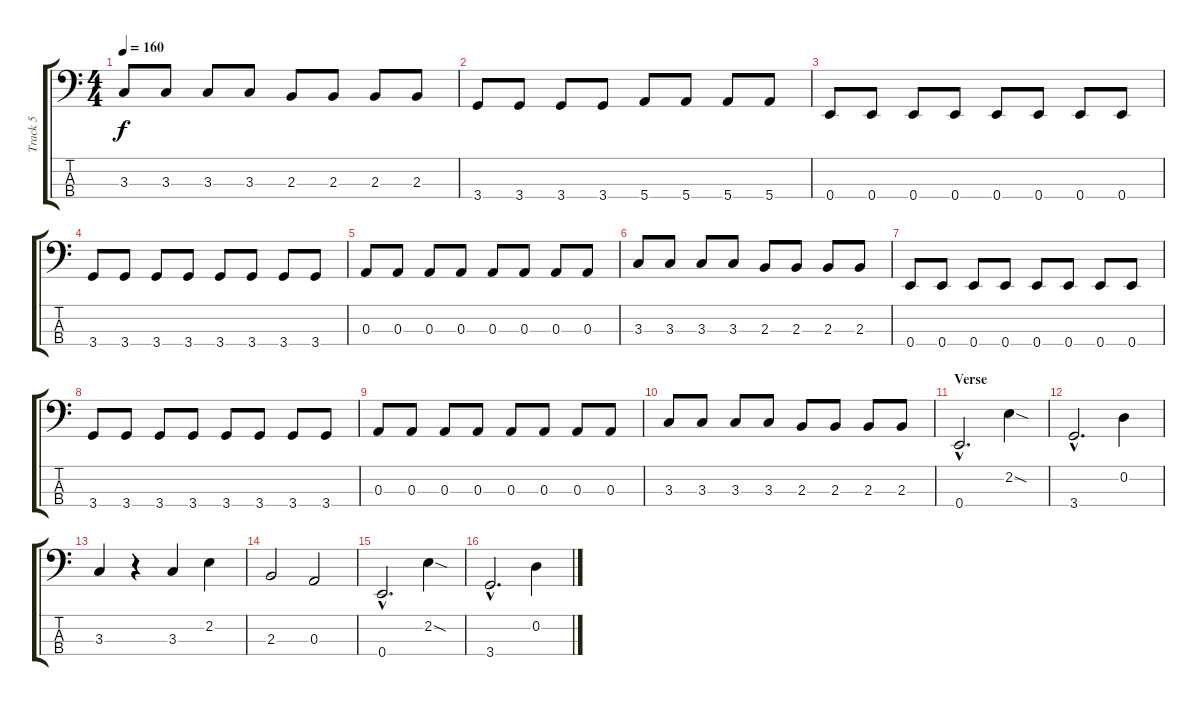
\track ("Track 5" "Track 5") {instrument acousticbass}
\staff {score tabs}
\tuning (G2 D2 A1 E1) {hide}
\ts (4 4)
\tempo 160
\clef f4
\ks c
3.3.8{dy f} 3.3.8 3.3.8 3.3.8 2.3.8 2.3.8 2.3.8 2.3.8 |
3.4.8 3.4.8 3.4.8 3.4.8 5.4.8 5.4.8 5.4.8 5.4.8 |
0.4.8 0.4.8 0.4.8 0.4.8 0.4.8 0.4.8 0.4.8 0.4.8 |
3.4.8 3.4.8 3.4.8 3.4.8 3.4.8 3.4.8 3.4.8 3.4.8 |
0.3.8 0.3.8 0.3.8 0.3.8 0.3.8 0.3.8 0.3.8 0.3.8 |
3.3.8 3.3.8 3.3.8 3.3.8 2.3.8 2.3.8 2.3.8 2.3.8 |
0.4.8 0.4.8 0.4.8 0.4.8 0.4.8 0.4.8 0.4.8 0.4.8 |
3.4.8 3.4.8 3.4.8 3.4.8 3.4.8 3.4.8 3.4.8 3.4.8 |
0.3.8 0.3.8 0.3.8 0.3.8 0.3.8 0.3.8 0.3.8 0.3.8 |
3.3.8 3.3.8 3.3.8 3.3.8 2.3.8 2.3.8 2.3.8 2.3.8 |
\section ("" "Verse")
0.4{hac}.2{d instrument acousticbass} 2.2{sod}.4 |
3.4{hac}.2{d} 0.2.4 |
3.3.4 r.4 3.3.4 2.2.4 |
2.3.2 0.3.2 |
0.4{hac}.2{d instrument acousticbass} 2.2{sod}.4 |
3.4{hac}.2{d} 0.2.4
